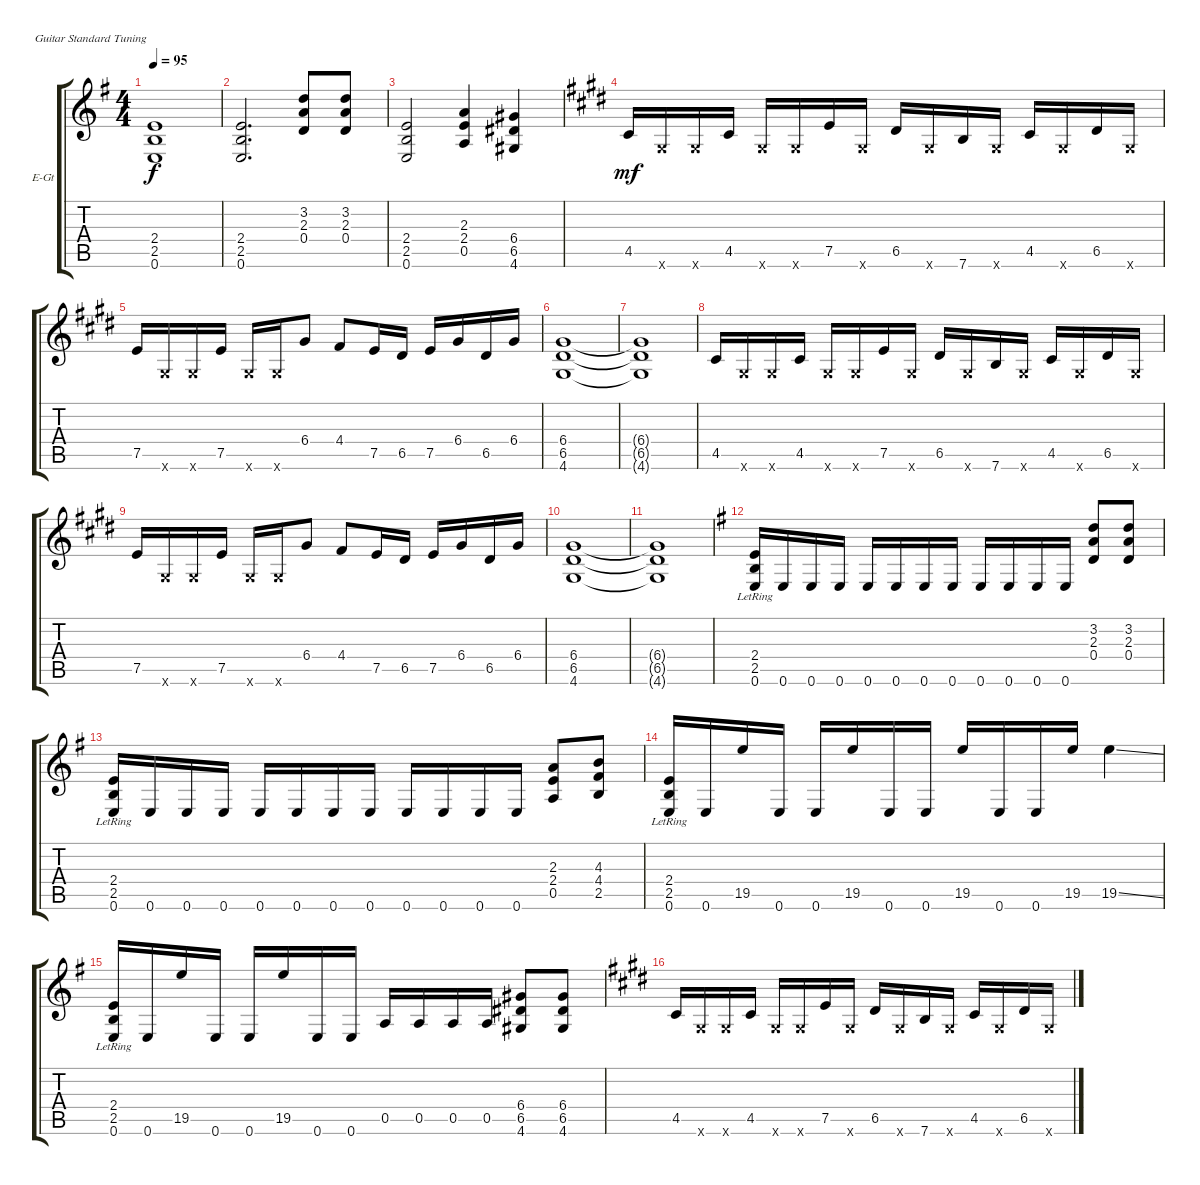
\bracketExtendMode groupsimilarinstruments
\firstSystemTrackNameOrientation horizontal
\otherSystemsTrackNameOrientation horizontal
\track ("Electric Guitar 1" "E-Gt") {instrument distortionguitar}
\staff {score tabs}
\tuning (E4 B3 G3 D3 A2 E2)
\ts (4 4)
\tempo 95
\clef g2
\ks eminor
(0.6 2.5 2.4).1{dy f} |
(0.6 2.5 2.4).2{d} (0.4 2.3 3.2).8 (3.2 2.3 0.4).8 |
(0.6 2.5 2.4).2 (0.5 2.4 2.3).4 (6.4 4.6 6.5).4 |
\ks c#minor
4.5.16{dy mf} 4.6{x}.16 4.6{x}.16 4.5.16 4.6{x}.16 4.6{x}.16 7.5.16 4.6{x}.16 6.5.16 4.6{x}.16 7.6.16 4.6{x}.16 4.5.16 4.6{x}.16 6.5.16 4.6{x}.16 |
7.5.16 4.6{x}.16 4.6{x}.16 7.5.16 4.6{x}.16 4.6{x}.16 6.4.8 4.4.8 7.5.16 6.5.16 7.5.16 6.4.16 6.5.16 6.4.16 |
(6.5 4.6 6.4).1 |
(6.4{t} 6.5{t} 4.6{t}).1 |
4.5.16 4.6{x}.16 4.6{x}.16 4.5.16 4.6{x}.16 4.6{x}.16 7.5.16 4.6{x}.16 6.5.16 4.6{x}.16 7.6.16 4.6{x}.16 4.5.16 4.6{x}.16 6.5.16 4.6{x}.16 |
7.5.16 4.6{x}.16 4.6{x}.16 7.5.16 4.6{x}.16 4.6{x}.16 6.4.8 4.4.8 7.5.16 6.5.16 7.5.16 6.4.16 6.5.16 6.4.16 |
(6.5 4.6 6.4).1 |
(6.4{t} 6.5{t} 4.6{t}).1 |
\ks eminor
(2.4{lr} 2.5{lr} 0.6).16 0.6.16 0.6.16 0.6.16 0.6.16 0.6.16 0.6.16 0.6.16 0.6.16 0.6.16 0.6.16 0.6.16 (0.4 2.3 3.2).8 (3.2 2.3 0.4).8 |
(2.4{lr} 2.5{lr} 0.6).16 0.6.16 0.6.16 0.6.16 0.6.16 0.6.16 0.6.16 0.6.16 0.6.16 0.6.16 0.6.16 0.6.16 (0.5 2.4 2.3).8 (2.5 4.4 4.3).8 |
(2.4{lr} 2.5{lr} 0.6).16 0.6.16 19.5.16 0.6.16 0.6.16 19.5.16 0.6.16 0.6.16 19.5.16 0.6.16 0.6.16 19.5.16 19.5{ss}.4 |
(2.4{lr} 2.5{lr} 0.6).16 0.6.16 19.5.16 0.6.16 0.6.16 19.5.16 0.6.16 0.6.16 0.5.16 0.5.16 0.5.16 0.5.16 (6.4 4.6 6.5).8 (6.4 4.6 6.5).8 |
\ks c#minor
4.5.16 4.6{x}.16 4.6{x}.16 4.5.16 4.6{x}.16 4.6{x}.16 7.5.16 4.6{x}.16 6.5.16 4.6{x}.16 7.6.16 4.6{x}.16 4.5.16 4.6{x}.16 6.5.16 4.6{x}.16
